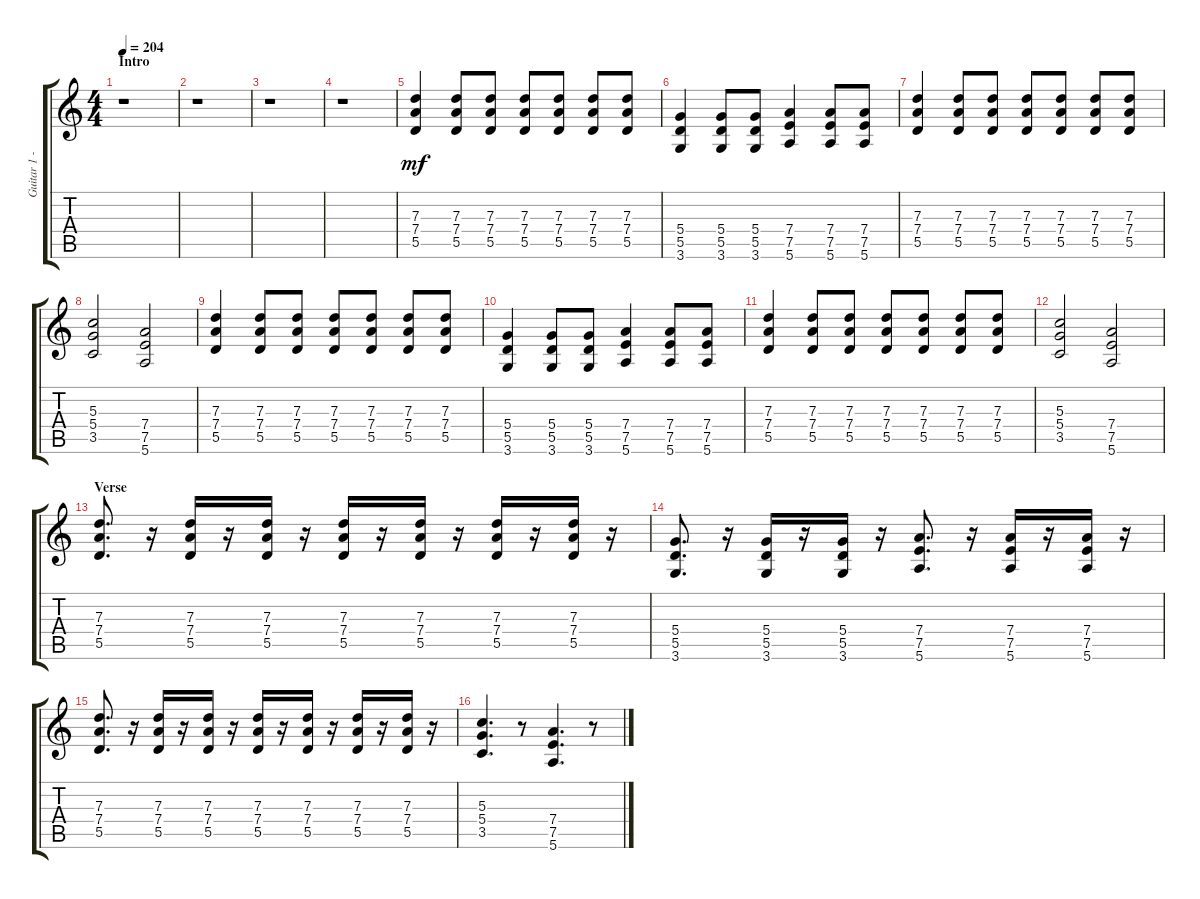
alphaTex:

\track ("Guitar 1 - Mathias" "Guitar 1 -") {instrument distortionguitar}
\staff {score tabs}
\tuning (E4 B3 G3 D3 A2 E2) {hide}
\ts (4 4)
\section ("" "Intro")
\tempo 204
\clef g2
\ks c
r.1{dy mf instrument distortionguitar} |
r.1 |
r.1 |
r.1 |
(7.3 7.4 5.5).4 (7.3 7.4 5.5).8 (7.3 7.4 5.5).8 (7.3 7.4 5.5).8 (7.3 7.4 5.5).8 (7.3 7.4 5.5).8 (7.3 7.4 5.5).8 |
(5.4 5.5 3.6).4 (5.4 5.5 3.6).8 (5.4 5.5 3.6).8 (7.4 7.5 5.6).4 (7.4 7.5 5.6).8 (7.4 7.5 5.6).8 |
(7.3 7.4 5.5).4 (7.3 7.4 5.5).8 (7.3 7.4 5.5).8 (7.3 7.4 5.5).8 (7.3 7.4 5.5).8 (7.3 7.4 5.5).8 (7.3 7.4 5.5).8 |
(5.3 5.4 3.5).2 (7.4 7.5 5.6).2 |
(7.3 7.4 5.5).4 (7.3 7.4 5.5).8 (7.3 7.4 5.5).8 (7.3 7.4 5.5).8 (7.3 7.4 5.5).8 (7.3 7.4 5.5).8 (7.3 7.4 5.5).8 |
(5.4 5.5 3.6).4 (5.4 5.5 3.6).8 (5.4 5.5 3.6).8 (7.4 7.5 5.6).4 (7.4 7.5 5.6).8 (7.4 7.5 5.6).8 |
(7.3 7.4 5.5).4 (7.3 7.4 5.5).8 (7.3 7.4 5.5).8 (7.3 7.4 5.5).8 (7.3 7.4 5.5).8 (7.3 7.4 5.5).8 (7.3 7.4 5.5).8 |
(5.3 5.4 3.5).2 (7.4 7.5 5.6).2 |
\section ("" "Verse")
(7.3 7.4 5.5).8{d} r.16 (7.3 7.4 5.5).16 r.16 (7.3 7.4 5.5).16 r.16 (7.3 7.4 5.5).16 r.16 (7.3 7.4 5.5).16 r.16 (7.3 7.4 5.5).16 r.16 (7.3 7.4 5.5).16 r.16 |
(5.4 5.5 3.6).8{d} r.16 (5.4 5.5 3.6).16 r.16 (5.4 5.5 3.6).16 r.16 (7.4 7.5 5.6).8{d} r.16 (7.4 7.5 5.6).16 r.16 (7.4 7.5 5.6).16 r.16 |
(7.3 7.4 5.5).8{d} r.16 (7.3 7.4 5.5).16 r.16 (7.3 7.4 5.5).16 r.16 (7.3 7.4 5.5).16 r.16 (7.3 7.4 5.5).16 r.16 (7.3 7.4 5.5).16 r.16 (7.3 7.4 5.5).16 r.16 |
(5.3 5.4 3.5).4{d} r.8 (7.4 7.5 5.6).4{d} r.8
